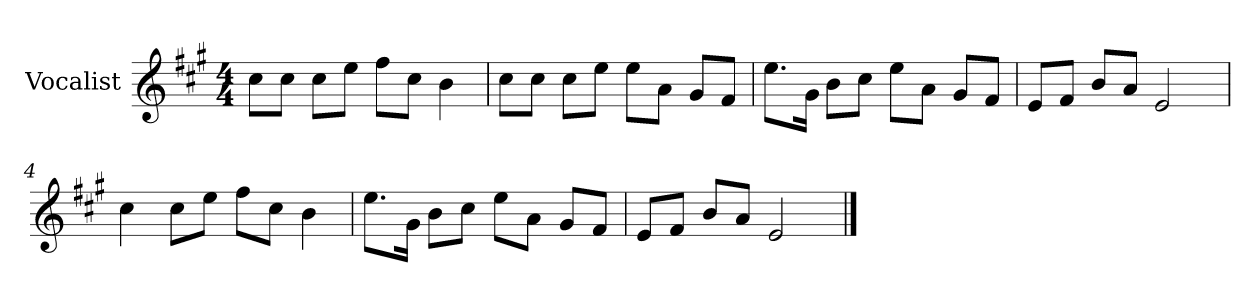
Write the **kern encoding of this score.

**kern
*part1
*staff1
*I"Vocalist
*k[f#c#g#]
*A:
*M4/4
=
8cc#L
8cc#J
8cc#L
8eeJ
8ff#L
8cc#J
4b
=1
8cc#L
8cc#J
8cc#L
8eeJ
8eeL
8aJ
8g#L
8f#J
=2
8.eeL
16g#Jk
8bL
8cc#J
8eeL
8aJ
8g#L
8f#J
=3
8eL
8f#J
8bL
8aJ
2e
=4
4cc#
8cc#L
8eeJ
8ff#L
8cc#J
4b
=5
8.eeL
16g#Jk
8bL
8cc#J
8eeL
8aJ
8g#L
8f#J
=6
8eL
8f#J
8bL
8aJ
2e
==
*-
